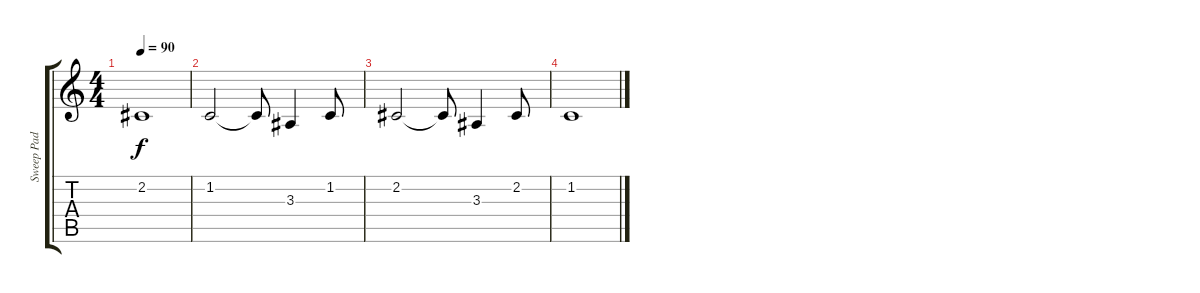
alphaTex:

\track ("Sweep Pad" "Sweep Pad") {instrument pad8sweep}
\staff {score tabs}
\tuning (E4 B3 G3 D3 A2 E2) {hide}
\ts (4 4)
\tempo 90
\clef g2
\ks c
2.2.1{dy f} |
1.2.2 1.2{t}.8 3.3.4 1.2.8 |
2.2.2 2.2{t}.8 3.3.4 2.2.8 |
1.2.1
